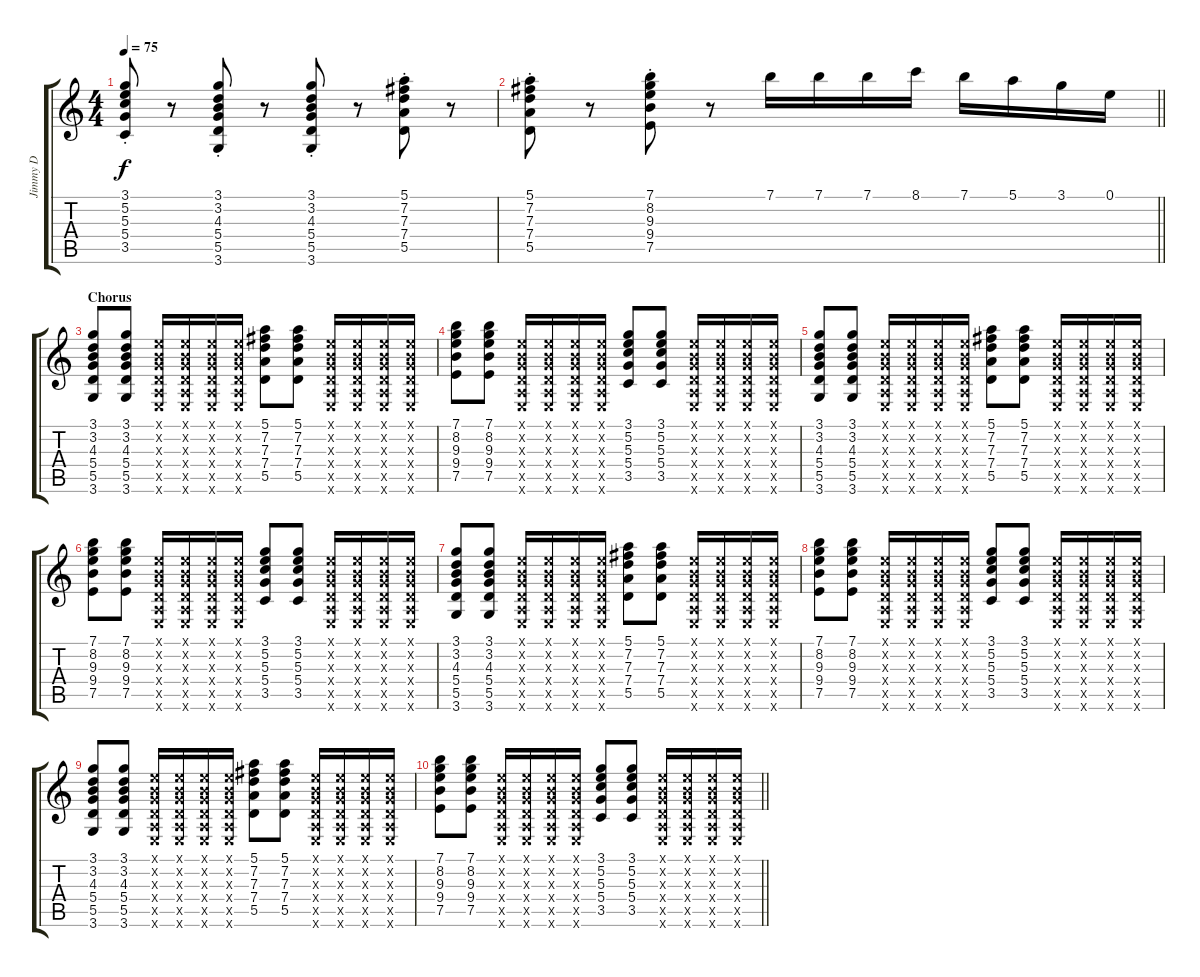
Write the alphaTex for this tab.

\track ("Jimmy D" "Jimmy D") {instrument acousticguitarsteel}
\staff {score tabs}
\tuning (E4 B3 G3 D3 A2 E2) {hide}
\ts (4 4)
\tempo 75
\clef g2
\ks c
(3.1{st} 5.2{st} 5.3{st} 5.4{st} 3.5{st}).8{dy f} r.8 (3.1{st} 3.2{st} 4.3{st} 5.4{st} 5.5{st} 3.6{st}).8 r.8 (3.1{st} 3.2{st} 4.3{st} 5.4{st} 5.5{st} 3.6{st}).8 r.8 (5.1{st} 7.2{st} 7.3{st} 7.4{st} 5.5{st}).8 r.8 |
\barLineRight lightlight
(5.1{st} 7.2{st} 7.3{st} 7.4{st} 5.5{st}).8 r.8 (7.1{st} 8.2{st} 9.3{st} 9.4{st} 7.5{st}).8 r.8 7.1.16 7.1.16 7.1.16 8.1.16 7.1.16 5.1.16 3.1.16 0.1.16 |
\section ("" "Chorus")
(3.1 3.2 4.3 5.4 5.5 3.6).8 (3.1 3.2 4.3 5.4 5.5 3.6).8 (0.1{x} 0.2{x} 0.3{x} 0.4{x} 0.5{x} 0.6{x}).16 (0.1{x} 0.2{x} 0.3{x} 0.4{x} 0.5{x} 0.6{x}).16 (0.1{x} 0.2{x} 0.3{x} 0.4{x} 0.5{x} 0.6{x}).16 (0.1{x} 0.2{x} 0.3{x} 0.4{x} 0.5{x} 0.6{x}).16 (5.1 7.2 7.3 7.4 5.5).8 (5.1 7.2 7.3 7.4 5.5).8 (0.1{x} 0.2{x} 0.3{x} 0.4{x} 0.5{x} 0.6{x}).16 (0.1{x} 0.2{x} 0.3{x} 0.4{x} 0.5{x} 0.6{x}).16 (0.1{x} 0.2{x} 0.3{x} 0.4{x} 0.5{x} 0.6{x}).16 (0.1{x} 0.2{x} 0.3{x} 0.4{x} 0.5{x} 0.6{x}).16 |
(7.1 8.2 9.3 9.4 7.5).8 (7.1 8.2 9.3 9.4 7.5).8 (0.1{x} 0.2{x} 0.3{x} 0.4{x} 0.5{x} 0.6{x}).16 (0.1{x} 0.2{x} 0.3{x} 0.4{x} 0.5{x} 0.6{x}).16 (0.1{x} 0.2{x} 0.3{x} 0.4{x} 0.5{x} 0.6{x}).16 (0.1{x} 0.2{x} 0.3{x} 0.4{x} 0.5{x} 0.6{x}).16 (3.1 5.2 5.3 5.4 3.5).8 (3.1 5.2 5.3 5.4 3.5).8 (0.1{x} 0.2{x} 0.3{x} 0.4{x} 0.5{x} 0.6{x}).16 (0.1{x} 0.2{x} 0.3{x} 0.4{x} 0.5{x} 0.6{x}).16 (0.1{x} 0.2{x} 0.3{x} 0.4{x} 0.5{x} 0.6{x}).16 (0.1{x} 0.2{x} 0.3{x} 0.4{x} 0.5{x} 0.6{x}).16 |
(3.1 3.2 4.3 5.4 5.5 3.6).8 (3.1 3.2 4.3 5.4 5.5 3.6).8 (0.1{x} 0.2{x} 0.3{x} 0.4{x} 0.5{x} 0.6{x}).16 (0.1{x} 0.2{x} 0.3{x} 0.4{x} 0.5{x} 0.6{x}).16 (0.1{x} 0.2{x} 0.3{x} 0.4{x} 0.5{x} 0.6{x}).16 (0.1{x} 0.2{x} 0.3{x} 0.4{x} 0.5{x} 0.6{x}).16 (5.1 7.2 7.3 7.4 5.5).8 (5.1 7.2 7.3 7.4 5.5).8 (0.1{x} 0.2{x} 0.3{x} 0.4{x} 0.5{x} 0.6{x}).16 (0.1{x} 0.2{x} 0.3{x} 0.4{x} 0.5{x} 0.6{x}).16 (0.1{x} 0.2{x} 0.3{x} 0.4{x} 0.5{x} 0.6{x}).16 (0.1{x} 0.2{x} 0.3{x} 0.4{x} 0.5{x} 0.6{x}).16 |
(7.1 8.2 9.3 9.4 7.5).8 (7.1 8.2 9.3 9.4 7.5).8 (0.1{x} 0.2{x} 0.3{x} 0.4{x} 0.5{x} 0.6{x}).16 (0.1{x} 0.2{x} 0.3{x} 0.4{x} 0.5{x} 0.6{x}).16 (0.1{x} 0.2{x} 0.3{x} 0.4{x} 0.5{x} 0.6{x}).16 (0.1{x} 0.2{x} 0.3{x} 0.4{x} 0.5{x} 0.6{x}).16 (3.1 5.2 5.3 5.4 3.5).8 (3.1 5.2 5.3 5.4 3.5).8 (0.1{x} 0.2{x} 0.3{x} 0.4{x} 0.5{x} 0.6{x}).16 (0.1{x} 0.2{x} 0.3{x} 0.4{x} 0.5{x} 0.6{x}).16 (0.1{x} 0.2{x} 0.3{x} 0.4{x} 0.5{x} 0.6{x}).16 (0.1{x} 0.2{x} 0.3{x} 0.4{x} 0.5{x} 0.6{x}).16 |
(3.1 3.2 4.3 5.4 5.5 3.6).8 (3.1 3.2 4.3 5.4 5.5 3.6).8 (0.1{x} 0.2{x} 0.3{x} 0.4{x} 0.5{x} 0.6{x}).16 (0.1{x} 0.2{x} 0.3{x} 0.4{x} 0.5{x} 0.6{x}).16 (0.1{x} 0.2{x} 0.3{x} 0.4{x} 0.5{x} 0.6{x}).16 (0.1{x} 0.2{x} 0.3{x} 0.4{x} 0.5{x} 0.6{x}).16 (5.1 7.2 7.3 7.4 5.5).8 (5.1 7.2 7.3 7.4 5.5).8 (0.1{x} 0.2{x} 0.3{x} 0.4{x} 0.5{x} 0.6{x}).16 (0.1{x} 0.2{x} 0.3{x} 0.4{x} 0.5{x} 0.6{x}).16 (0.1{x} 0.2{x} 0.3{x} 0.4{x} 0.5{x} 0.6{x}).16 (0.1{x} 0.2{x} 0.3{x} 0.4{x} 0.5{x} 0.6{x}).16 |
(7.1 8.2 9.3 9.4 7.5).8 (7.1 8.2 9.3 9.4 7.5).8 (0.1{x} 0.2{x} 0.3{x} 0.4{x} 0.5{x} 0.6{x}).16 (0.1{x} 0.2{x} 0.3{x} 0.4{x} 0.5{x} 0.6{x}).16 (0.1{x} 0.2{x} 0.3{x} 0.4{x} 0.5{x} 0.6{x}).16 (0.1{x} 0.2{x} 0.3{x} 0.4{x} 0.5{x} 0.6{x}).16 (3.1 5.2 5.3 5.4 3.5).8 (3.1 5.2 5.3 5.4 3.5).8 (0.1{x} 0.2{x} 0.3{x} 0.4{x} 0.5{x} 0.6{x}).16 (0.1{x} 0.2{x} 0.3{x} 0.4{x} 0.5{x} 0.6{x}).16 (0.1{x} 0.2{x} 0.3{x} 0.4{x} 0.5{x} 0.6{x}).16 (0.1{x} 0.2{x} 0.3{x} 0.4{x} 0.5{x} 0.6{x}).16 |
(3.1 3.2 4.3 5.4 5.5 3.6).8 (3.1 3.2 4.3 5.4 5.5 3.6).8 (0.1{x} 0.2{x} 0.3{x} 0.4{x} 0.5{x} 0.6{x}).16 (0.1{x} 0.2{x} 0.3{x} 0.4{x} 0.5{x} 0.6{x}).16 (0.1{x} 0.2{x} 0.3{x} 0.4{x} 0.5{x} 0.6{x}).16 (0.1{x} 0.2{x} 0.3{x} 0.4{x} 0.5{x} 0.6{x}).16 (5.1 7.2 7.3 7.4 5.5).8 (5.1 7.2 7.3 7.4 5.5).8 (0.1{x} 0.2{x} 0.3{x} 0.4{x} 0.5{x} 0.6{x}).16 (0.1{x} 0.2{x} 0.3{x} 0.4{x} 0.5{x} 0.6{x}).16 (0.1{x} 0.2{x} 0.3{x} 0.4{x} 0.5{x} 0.6{x}).16 (0.1{x} 0.2{x} 0.3{x} 0.4{x} 0.5{x} 0.6{x}).16 |
\barLineRight lightlight
(7.1 8.2 9.3 9.4 7.5).8 (7.1 8.2 9.3 9.4 7.5).8 (0.1{x} 0.2{x} 0.3{x} 0.4{x} 0.5{x} 0.6{x}).16 (0.1{x} 0.2{x} 0.3{x} 0.4{x} 0.5{x} 0.6{x}).16 (0.1{x} 0.2{x} 0.3{x} 0.4{x} 0.5{x} 0.6{x}).16 (0.1{x} 0.2{x} 0.3{x} 0.4{x} 0.5{x} 0.6{x}).16 (3.1 5.2 5.3 5.4 3.5).8 (3.1 5.2 5.3 5.4 3.5).8 (0.1{x} 0.2{x} 0.3{x} 0.4{x} 0.5{x} 0.6{x}).16 (0.1{x} 0.2{x} 0.3{x} 0.4{x} 0.5{x} 0.6{x}).16 (0.1{x} 0.2{x} 0.3{x} 0.4{x} 0.5{x} 0.6{x}).16 (0.1{x} 0.2{x} 0.3{x} 0.4{x} 0.5{x} 0.6{x}).16
